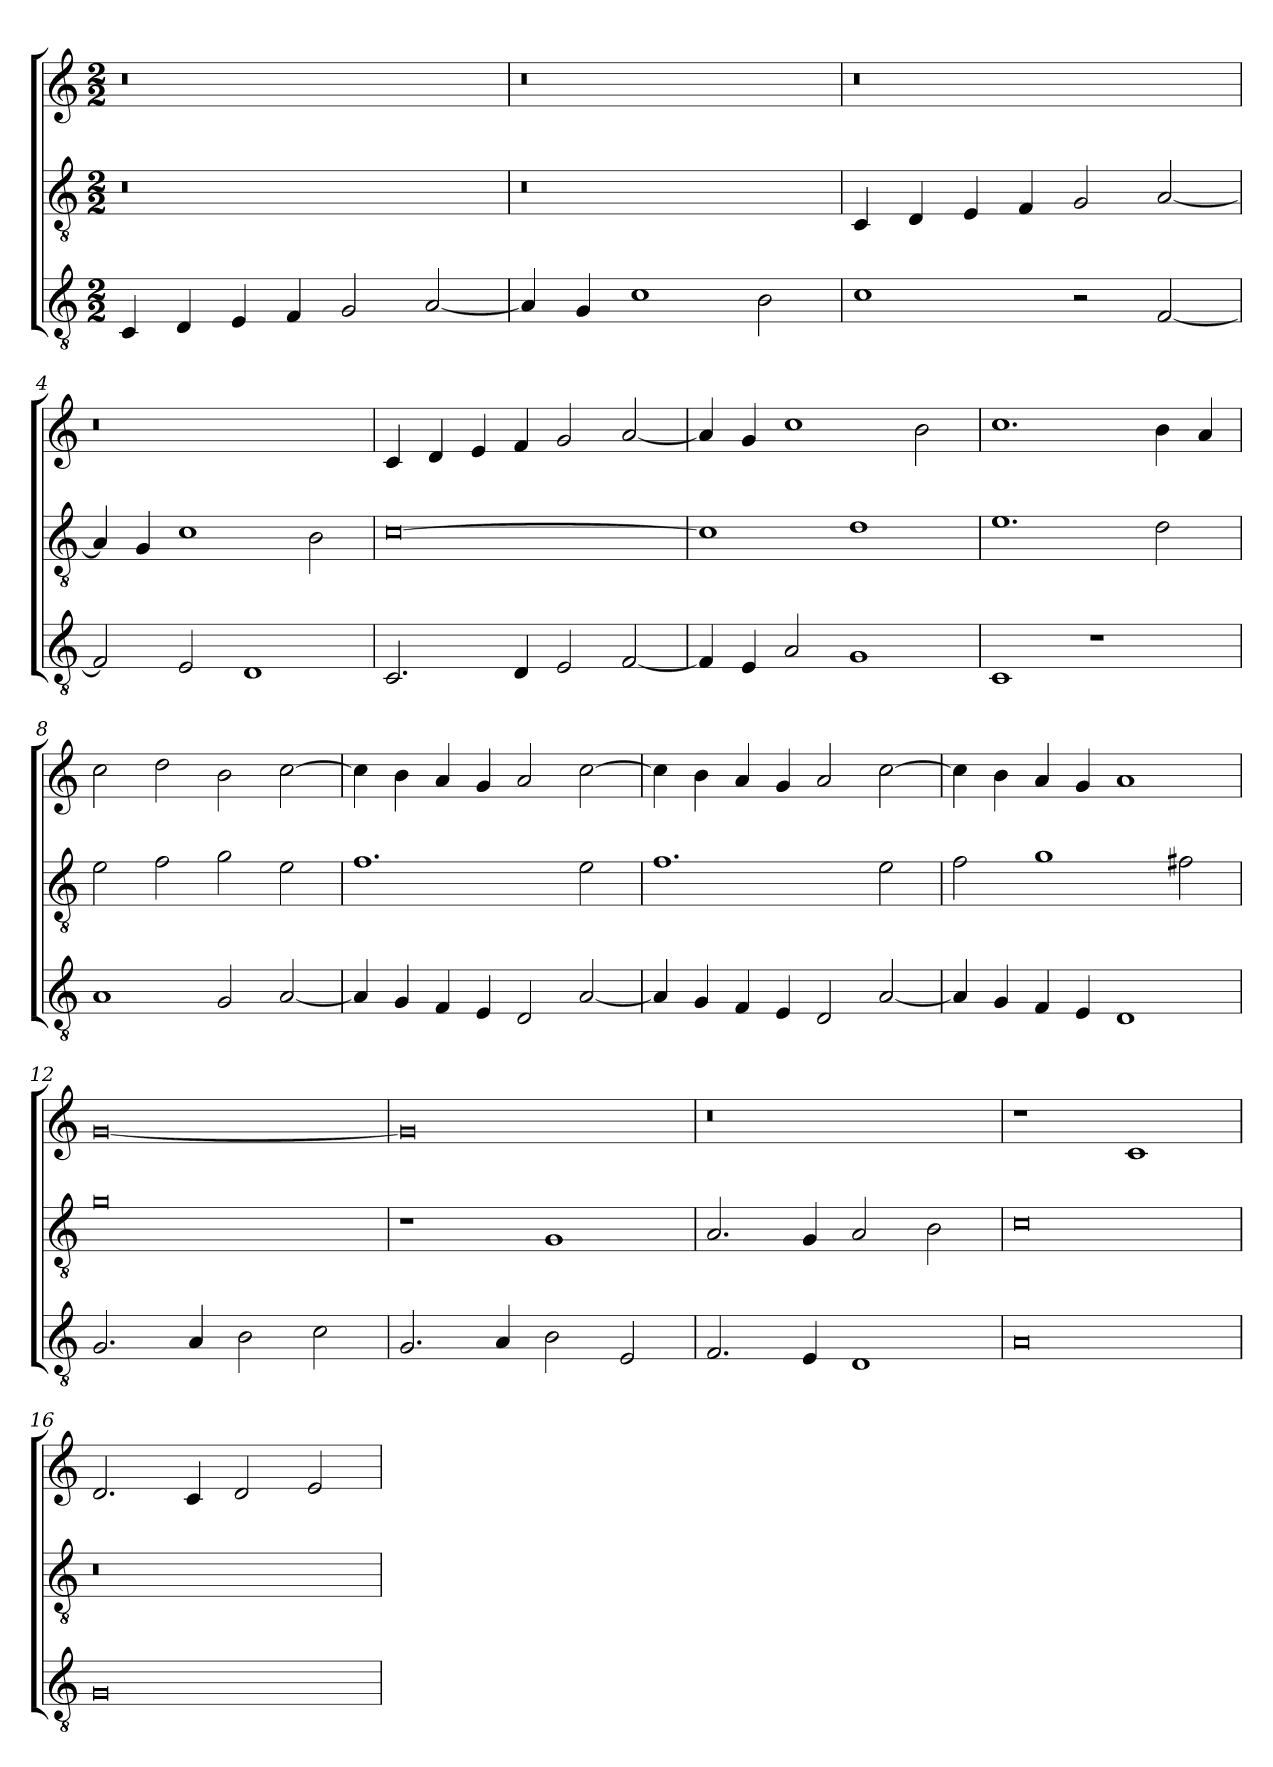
**kern	**kern	**kern
*part3	*part2	*part1
*staff3	*staff2	*staff1
*clefGv2	*clefGv2	*clefG2
*k[]	*k[]	*k[]
*M2/2	*M2/2	*M2/2
=1	=1	=1
4C/	0r	0r
4D/	.	.
4E/	.	.
4F/	.	.
2G/	.	.
[2A/	.	.
=2	=2	=2
4A/]	0r	0r
4G/	.	.
1c	.	.
2B\	.	.
=3	=3	=3
1c	4C/	0r
.	4D/	.
.	4E/	.
.	4F/	.
2r	2G/	.
[2F/	[2A/	.
=4	=4	=4
2F/]	4A/]	0r
.	4G/	.
2E/	1c	.
1D	.	.
.	2B\	.
=5	=5	=5
2.C/	[0c	4c/
.	.	4d/
.	.	4e/
4D/	.	4f/
2E/	.	2g/
[2F/	.	[2a/
=6	=6	=6
4F/]	1c]	4a/]
4E/	.	4g/
2A/	.	1cc
1G	1d	.
.	.	2b\
=7	=7	=7
1C	1.e	1.cc
1r	.	.
.	2d\	4b\
.	.	4a/
=8	=8	=8
1A	2e\	2cc\
.	2f\	2dd\
2G/	2g\	2b\
[2A/	2e\	[2cc\
=9	=9	=9
4A/]	1.f	4cc\]
4G/	.	4b\
4F/	.	4a/
4E/	.	4g/
2D/	.	2a/
[2A/	2e\	[2cc\
=10	=10	=10
4A/]	1.f	4cc\]
4G/	.	4b\
4F/	.	4a/
4E/	.	4g/
2D/	.	2a/
[2A/	2e\	[2cc\
=11	=11	=11
4A/]	2f\	4cc\]
4G/	.	4b\
4F/	1g	4a/
4E/	.	4g/
1D	.	1a
.	2f#X\	.
=12	=12	=12
2.G/	0g	[0g
4A/	.	.
2B\	.	.
2c\	.	.
=13	=13	=13
2.G/	1r	0g]
4A/	.	.
2B\	1G	.
2E/	.	.
=14	=14	=14
2.F/	2.A/	0r
4E/	4G/	.
1D	2A/	.
.	2B\	.
=15	=15	=15
0A	0c	1r
.	.	1c
=16	=16	=16
0G	0r	2.d/
.	.	4c/
.	.	2d/
.	.	2e/
=	=	=
*-	*-	*-
